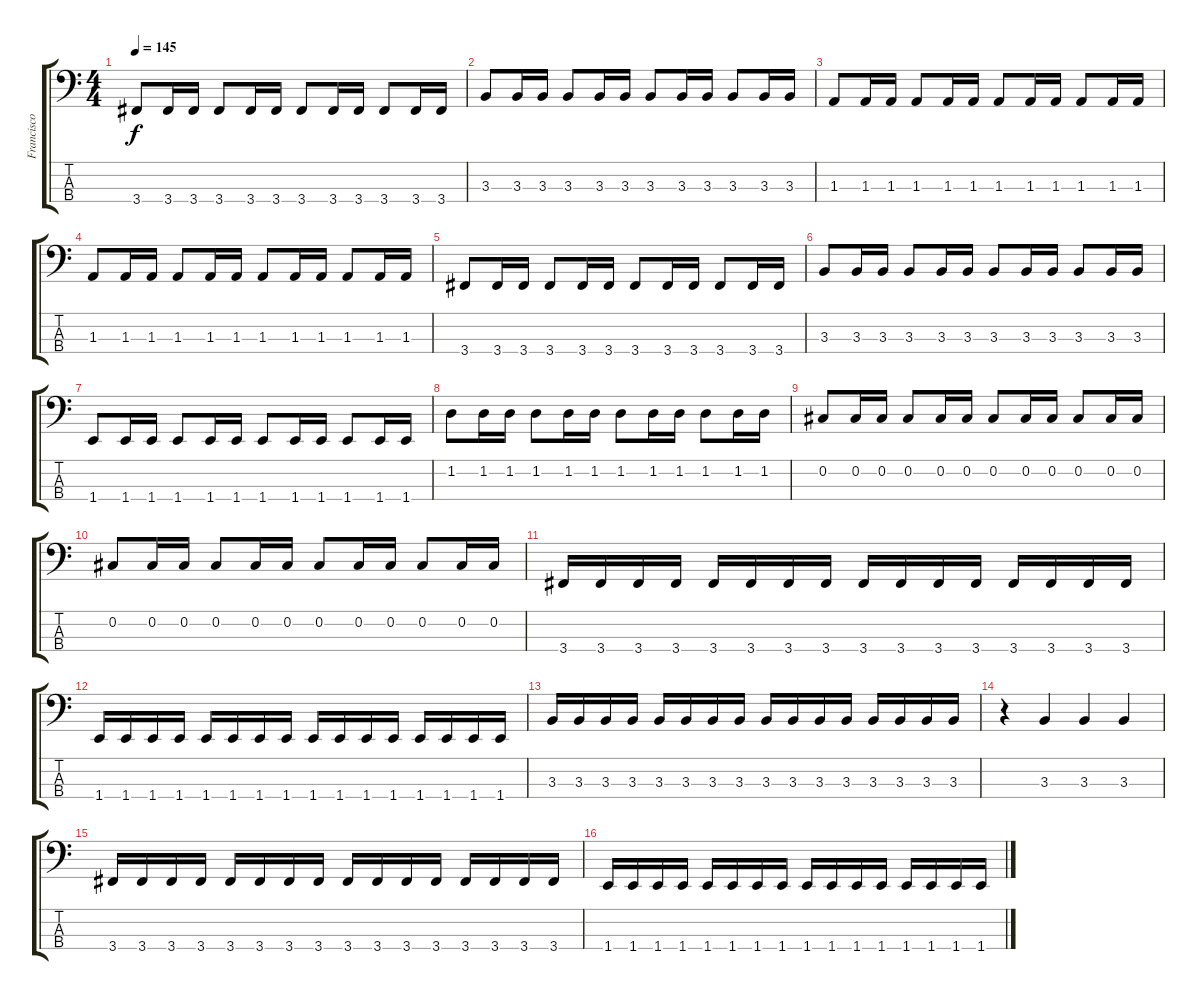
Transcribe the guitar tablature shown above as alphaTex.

\track ("Francisco Fidalgo" "Francisco ") {instrument electricbasspick}
\staff {score tabs}
\tuning (Gb2 Db2 Ab1 Eb1) {hide}
\ts (4 4)
\tempo 145
\clef f4
\ks c
3.4.8{dy f} 3.4.16 3.4.16 3.4.8 3.4.16 3.4.16 3.4.8 3.4.16 3.4.16 3.4.8 3.4.16 3.4.16 |
3.3.8 3.3.16 3.3.16 3.3.8 3.3.16 3.3.16 3.3.8 3.3.16 3.3.16 3.3.8 3.3.16 3.3.16 |
1.3.8 1.3.16 1.3.16 1.3.8 1.3.16 1.3.16 1.3.8 1.3.16 1.3.16 1.3.8 1.3.16 1.3.16 |
1.3.8 1.3.16 1.3.16 1.3.8 1.3.16 1.3.16 1.3.8 1.3.16 1.3.16 1.3.8 1.3.16 1.3.16 |
3.4.8 3.4.16 3.4.16 3.4.8 3.4.16 3.4.16 3.4.8 3.4.16 3.4.16 3.4.8 3.4.16 3.4.16 |
3.3.8 3.3.16 3.3.16 3.3.8 3.3.16 3.3.16 3.3.8 3.3.16 3.3.16 3.3.8 3.3.16 3.3.16 |
1.4.8 1.4.16 1.4.16 1.4.8 1.4.16 1.4.16 1.4.8 1.4.16 1.4.16 1.4.8 1.4.16 1.4.16 |
1.2.8 1.2.16 1.2.16 1.2.8 1.2.16 1.2.16 1.2.8 1.2.16 1.2.16 1.2.8 1.2.16 1.2.16 |
0.2.8 0.2.16 0.2.16 0.2.8 0.2.16 0.2.16 0.2.8 0.2.16 0.2.16 0.2.8 0.2.16 0.2.16 |
0.2.8 0.2.16 0.2.16 0.2.8 0.2.16 0.2.16 0.2.8 0.2.16 0.2.16 0.2.8 0.2.16 0.2.16 |
3.4.16 3.4.16 3.4.16 3.4.16 3.4.16 3.4.16 3.4.16 3.4.16 3.4.16 3.4.16 3.4.16 3.4.16 3.4.16 3.4.16 3.4.16 3.4.16 |
1.4.16 1.4.16 1.4.16 1.4.16 1.4.16 1.4.16 1.4.16 1.4.16 1.4.16 1.4.16 1.4.16 1.4.16 1.4.16 1.4.16 1.4.16 1.4.16 |
3.3.16 3.3.16 3.3.16 3.3.16 3.3.16 3.3.16 3.3.16 3.3.16 3.3.16 3.3.16 3.3.16 3.3.16 3.3.16 3.3.16 3.3.16 3.3.16 |
r.4 3.3.4 3.3.4 3.3.4 |
3.4.16 3.4.16 3.4.16 3.4.16 3.4.16 3.4.16 3.4.16 3.4.16 3.4.16 3.4.16 3.4.16 3.4.16 3.4.16 3.4.16 3.4.16 3.4.16 |
1.4.16 1.4.16 1.4.16 1.4.16 1.4.16 1.4.16 1.4.16 1.4.16 1.4.16 1.4.16 1.4.16 1.4.16 1.4.16 1.4.16 1.4.16 1.4.16
